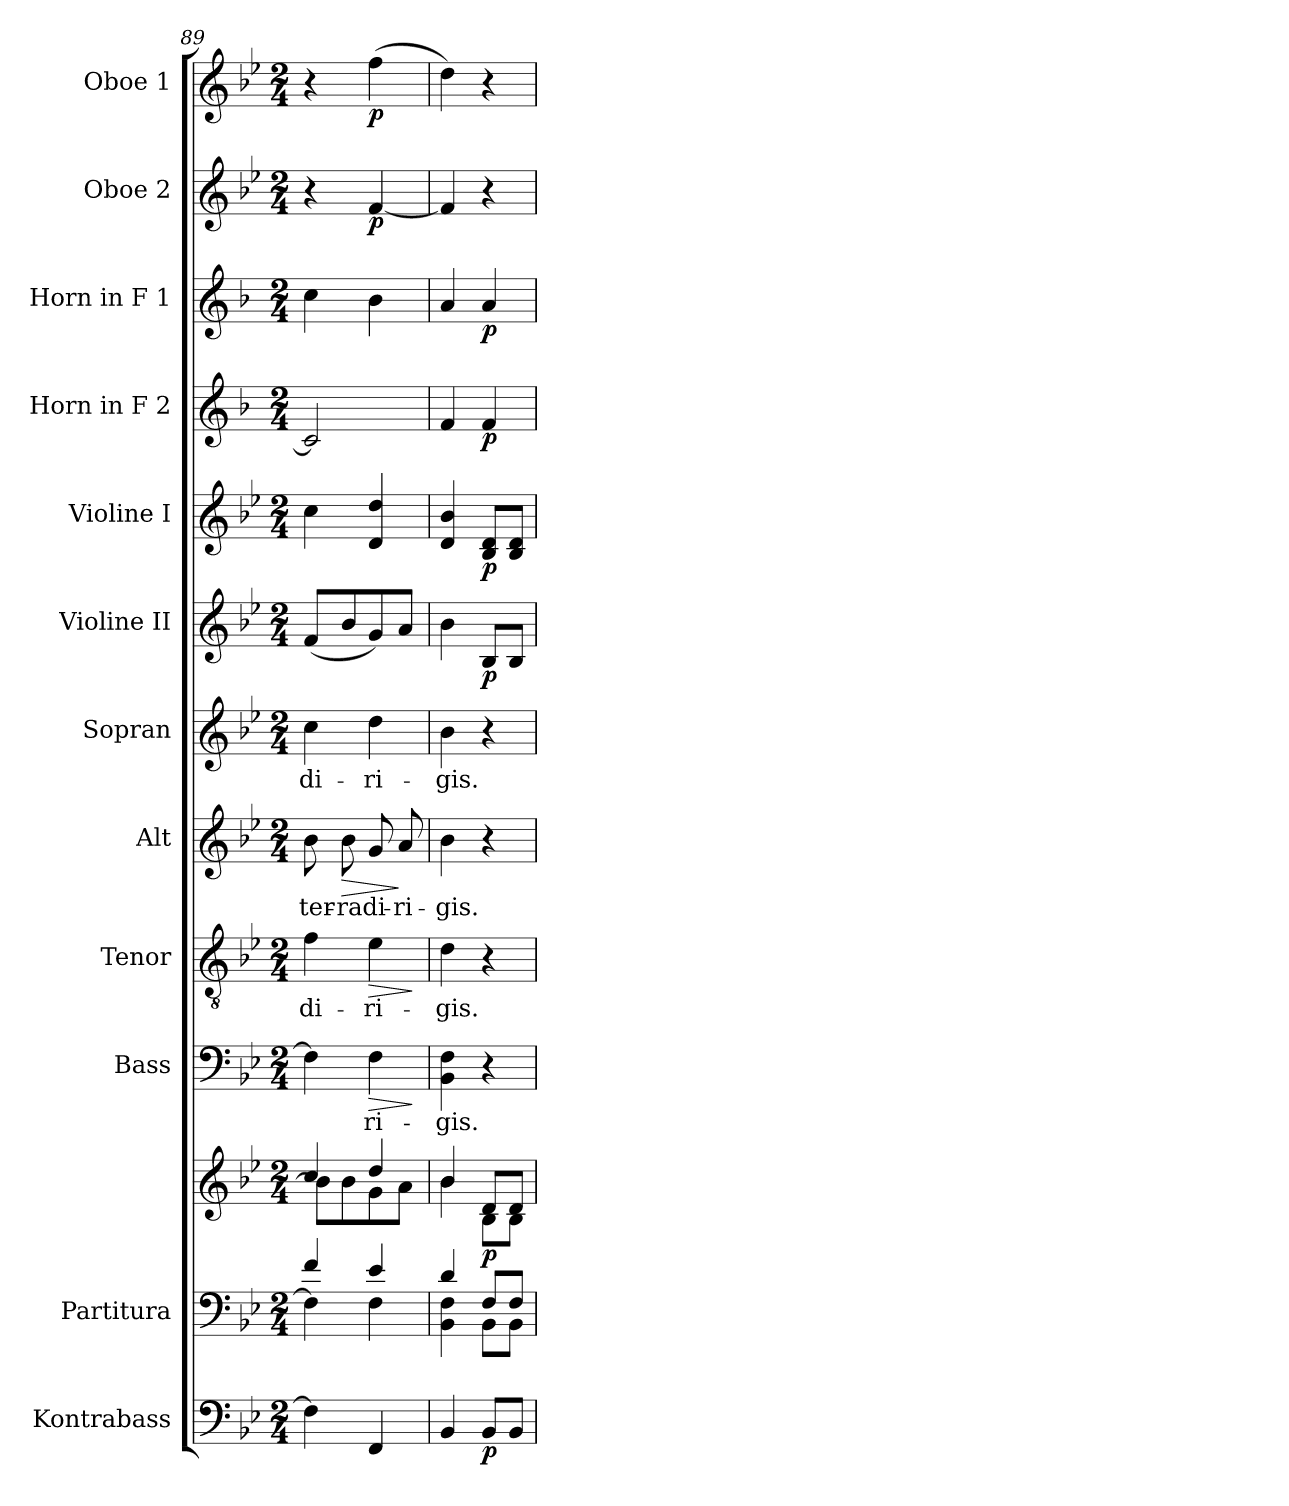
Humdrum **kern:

**kern	**dynam	**kern	**kern	**dynam	**kern	**text	**dynam	**kern	**text	**dynam	**kern	**text	**dynam	**kern	**text	**kern	**dynam	**kern	**dynam	**kern	**dynam	**kern	**dynam	**kern	**dynam	**kern	**dynam
*part12	*part12	*part11	*part11	*part11	*part10	*part10	*part10	*part9	*part9	*part9	*part8	*part8	*part8	*part7	*part7	*part6	*part6	*part5	*part5	*part4	*part4	*part3	*part3	*part2	*part2	*part1	*part1
*staff13	*staff13	*staff12	*staff11	*staff11/12	*staff10	*staff10	*staff10	*staff9	*staff9	*staff9	*staff8	*staff8	*staff8	*staff7	*staff7	*staff6	*staff6	*staff5	*staff5	*staff4	*staff4	*staff3	*staff3	*staff2	*staff2	*staff1	*staff1
*I"Kontrabass	*	*I"Partitura	*	*	*I"Bass	*	*	*I"Tenor	*	*	*I"Alt	*	*	*I"Sopran	*	*I"Violine II	*	*I"Violine I	*	*I"Horn in F 2	*	*I"Horn in F 1	*	*I"Oboe 2	*	*I"Oboe 1	*
*I'Kb.	*	*	*	*	*I'B.	*	*	*I'T.	*	*	*I'A.	*	*	*I'S.	*	*I'Vl. II	*	*I'Vl. I	*	*	*	*	*	*I'Ob. 2	*	*I'Ob. 1	*
*clefF4	*	*clefF4	*clefG2	*	*clefF4	*	*	*clefGv2	*	*	*clefG2	*	*	*clefG2	*	*clefG2	*	*clefG2	*	*clefG2	*	*clefG2	*	*clefG2	*	*clefG2	*
*ITrd7c12	*	*	*	*	*	*	*	*	*	*	*	*	*	*	*	*	*	*	*	*ITrd4c7	*	*ITrd4c7	*	*	*	*	*
*k[b-e-]	*	*k[b-e-]	*k[b-e-]	*	*k[b-e-]	*	*	*k[b-e-]	*	*	*k[b-e-]	*	*	*k[b-e-]	*	*k[b-e-]	*	*k[b-e-]	*	*k[b-e-]	*	*k[b-e-]	*	*k[b-e-]	*	*k[b-e-]	*
*B-:	*	*B-:	*B-:	*	*B-:	*	*	*B-:	*	*	*B-:	*	*	*B-:	*	*B-:	*	*B-:	*	*B-:	*	*B-:	*	*B-:	*	*B-:	*
*M2/4	*	*M2/4	*M2/4	*	*M2/4	*	*	*M2/4	*	*	*M2/4	*	*	*M2/4	*	*M2/4	*	*M2/4	*	*M2/4	*	*M2/4	*	*M2/4	*	*M2/4	*
=89	=89	=89	=89	=89	=89	=89	=89	=89	=89	=89	=89	=89	=89	=89	=89	=89	=89	=89	=89	=89	=89	=89	=89	=89	=89	=89	=89
*	*	*^	*^	*	*	*	*	*	*	*	*	*	*	*	*	*	*	*	*	*	*	*	*	*	*	*	*
!	!	!	!	!	!	!	!	!	!	!	!LO:LY:b	!	!	!LO:LY:b	!	!	!LO:LY:b	!	!	!	!	!	!	!	!	!	!	!	!
4FF\]	.	4f/	4F\]	4cc/	8b-\L]	.	4F\]	.	.	4f\	di-	.	8b-\	ter-	.	4cc\	di-	(<8f/L	.	4cc\	.	2F/]	.	4f\	.	4r	.	4r	.
!	!	!	!	!	!	!	!	!	!	!	!	!	!	!LO:LY:b	!LO:HP:b	!	!	!	!	!	!	!	!	!	!	!	!	!	!
.	.	.	.	.	8b-\	.	.	.	.	.	.	.	8b-\	-ra	>	.	.	8b-/	.	.	.	.	.	.	.	.	.	.	.
!	!	!	!	!	!	!	!	!LO:LY:b	!LO:HP:b	!	!LO:LY:b	!LO:HP:b	!	!LO:LY:b	!	!	!LO:LY:b	!	!	!	!	!	!	!	!	!	!LO:DY:b	!	!LO:DY:b
4FFF/	.	4e-/	4F\	4dd/	8g\	.	4F\	-ri-	>	4e-\	-ri-	>	8g/	di-	.	4dd\	-ri-	8g/)	.	4d/ 4dd/	.	.	.	4e-\	.	[4f/	p	(>4ff\	p
!	!	!	!	!	!	!	!	!	!	!	!	!	!	!LO:LY:b	!	!	!	!	!	!	!	!	!	!	!	!	!	!	!
.	.	.	.	.	8a\J	.	.	.	.	.	.	.	8a/	-ri-	]	.	.	8a/J	.	.	.	.	.	.	.	.	.	.	.
*	*	*v	*v	*	*	*	*	*	*	*	*	*	*	*	*	*	*	*	*	*	*	*	*	*	*	*	*	*	*
*	*	*	*v	*v	*	*	*	*	*	*	*	*	*	*	*	*	*	*	*	*	*	*	*	*	*	*	*	*
.	.	.	.	.	.	.	]	.	.	]	.	.	.	.	.	.	.	.	.	.	.	.	.	.	.	.	.
=90	=90	=90	=90	=90	=90	=90	=90	=90	=90	=90	=90	=90	=90	=90	=90	=90	=90	=90	=90	=90	=90	=90	=90	=90	=90	=90	=90
*	*	*^	*^	*	*	*	*	*	*	*	*	*	*	*	*	*	*	*	*	*	*	*	*	*	*	*	*
!	!	!	!	!	!	!	!	!LO:LY:b	!	!	!LO:LY:b	!	!	!LO:LY:b	!	!	!LO:LY:b	!	!	!	!	!	!	!	!	!	!	!	!
4BBB-/	.	4d/	4BB-\ 4F\	4b-/	4b-\	.	4BB-\ 4F\	-gis.	.	4d\	-gis.	.	4b-\	-gis.	.	4b-\	-gis.	4b-\	.	4d/ 4b-/	.	4B-/	.	4d/	.	4f/]	.	4dd\)	.
!	!LO:DY:b	!	!	!	!	!LO:DY:b	!	!	!	!	!	!	!	!	!	!	!	!	!LO:DY:b	!	!LO:DY:b	!	!LO:DY:b	!	!LO:DY:b	!	!	!	!
8BBB-/L	p	8F/L	8BB-\L	8d/L	8B-\L	p	4r	.	.	4r	.	.	4r	.	.	4r	.	8B-/L	p	8B-/ 8d/L	p	4B-/	p	4d/	p	4r	.	4r	.
8BBB-/J	.	8F/J	8BB-\J	8d/J	8B-\J	.	.	.	.	.	.	.	.	.	.	.	.	8B-/J	.	8B-/ 8d/J	.	.	.	.	.	.	.	.	.
*	*	*v	*v	*	*	*	*	*	*	*	*	*	*	*	*	*	*	*	*	*	*	*	*	*	*	*	*	*	*
*	*	*	*v	*v	*	*	*	*	*	*	*	*	*	*	*	*	*	*	*	*	*	*	*	*	*	*	*	*
=	=	=	=	=	=	=	=	=	=	=	=	=	=	=	=	=	=	=	=	=	=	=	=	=	=	=	=
*-	*-	*-	*-	*-	*-	*-	*-	*-	*-	*-	*-	*-	*-	*-	*-	*-	*-	*-	*-	*-	*-	*-	*-	*-	*-	*-	*-
